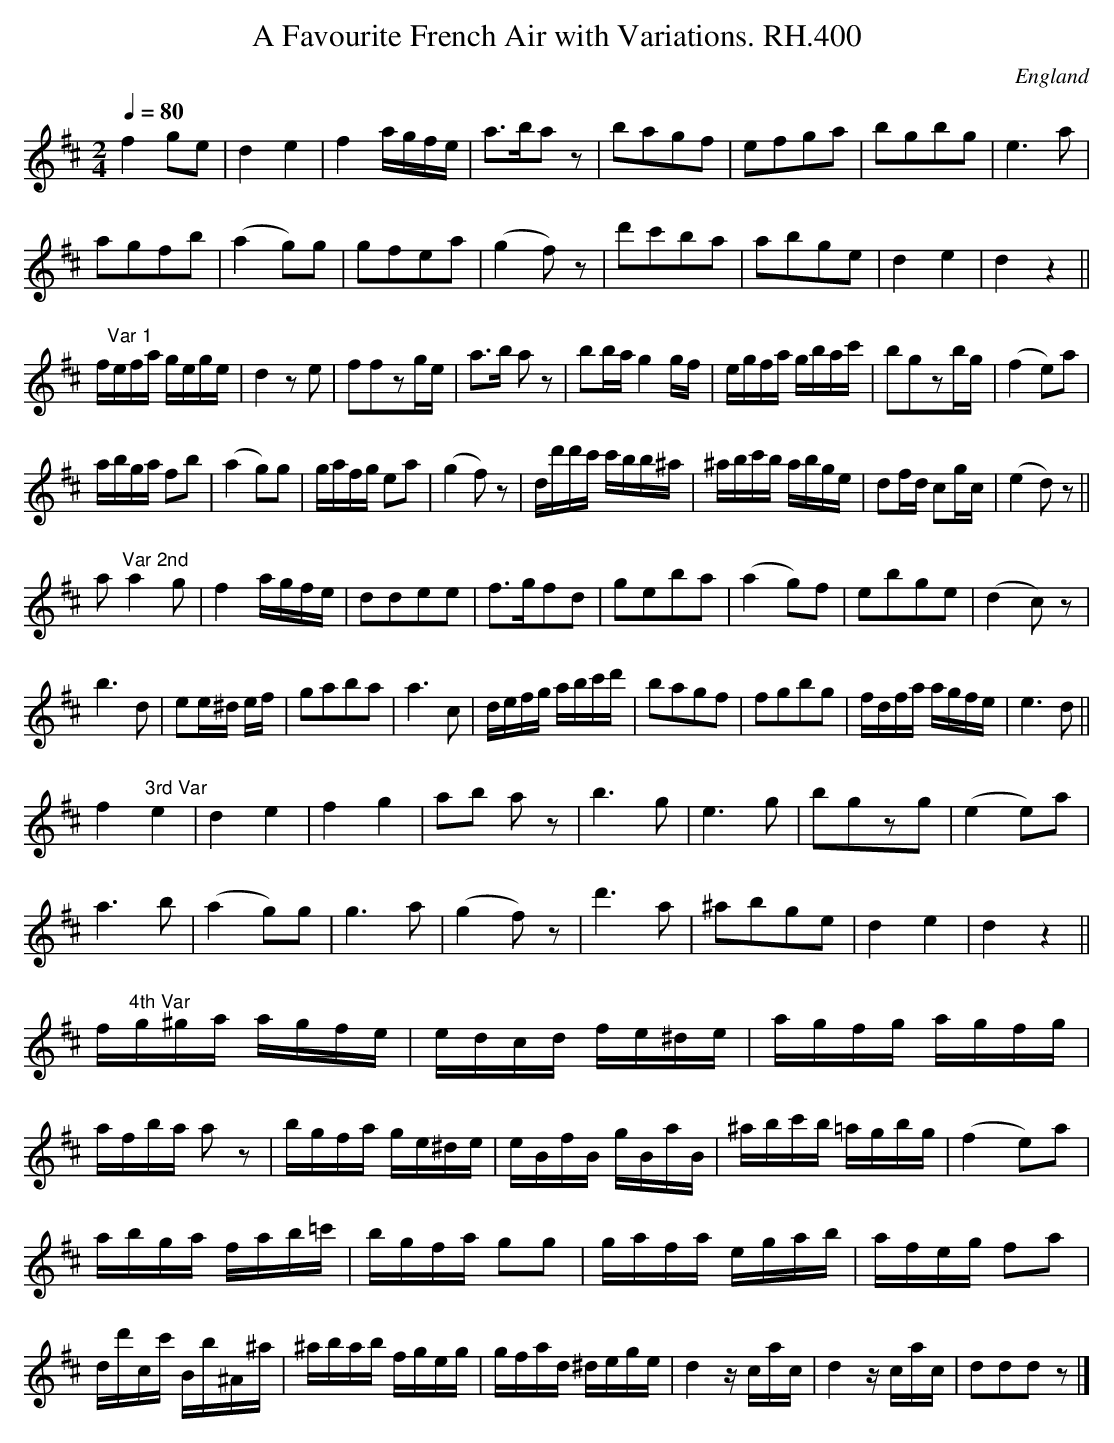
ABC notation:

X:1
T:Favourite French Air with Variations. RH.400, A
O:England
M:2/4
L:1/16
Q:1/4=80
K:D
f4g2e2|d4e4|f4agfe|a3ba2z2|\
b2a2g2f2|e2f2g2a2|b2g2b2g2|e6a2|
a2g2f2b2|(a4g2)g2|g2f2e2a2|(g4f2)z2|\
d'2c'2b2a2|a2b2g2e2|d4e4|d4z4||
f"Var 1"efa gege|d4z2e2|f2f2z2ge|a3b a2z2|\
b2bag4gf|egfa gbac'|b2g2z2bg|(f4e2)a2|
abga f2b2|(a4g2)g2|gafg e2a2|(g4f2)z2|\
dd'd'c' c'bb^a|^abc'b abge|d2fd c2gc|(e4d2)z2||
a2"Var 2nd"a4g2|f4agfe|d2d2e2e2|f3gf2d2|\
g2e2b2a2|(a4g2)f2|e2b2g2e2|(d4c2)z2|
b6d2|e2e^d ef|g2a2b2a2|a6c2|\
defg abc'd'|b2a2g2f2|f2g2b2g2|fdfa agfe|e6d2||
f4"3rd Var"e4|d4e4|f4g4|a2b2 a2z2|\
b6g2|e6g2|b2g2z2g2|(e4e2)a2|
a6b2|(a4g2)g2|g6a2|(g4f2)z2|\
d'6a2|^a2b2g2e2|d4e4|d4z4||
f"4th Var"g^ga agfe|edcd fe^de|agfg agfg|afba a2z2|\
bgfa ge^de|eBfB gBaB|^abc'b =agbg|(f4e2)a2|
abga fab=c'|bgfa g2g2|gafa egab|afeg f2a2|
dd'cc' Bb^A^a|^abab fgeg|gfad ^dege|d4zcac|\
d4zcac|d2d2d2z2|]
